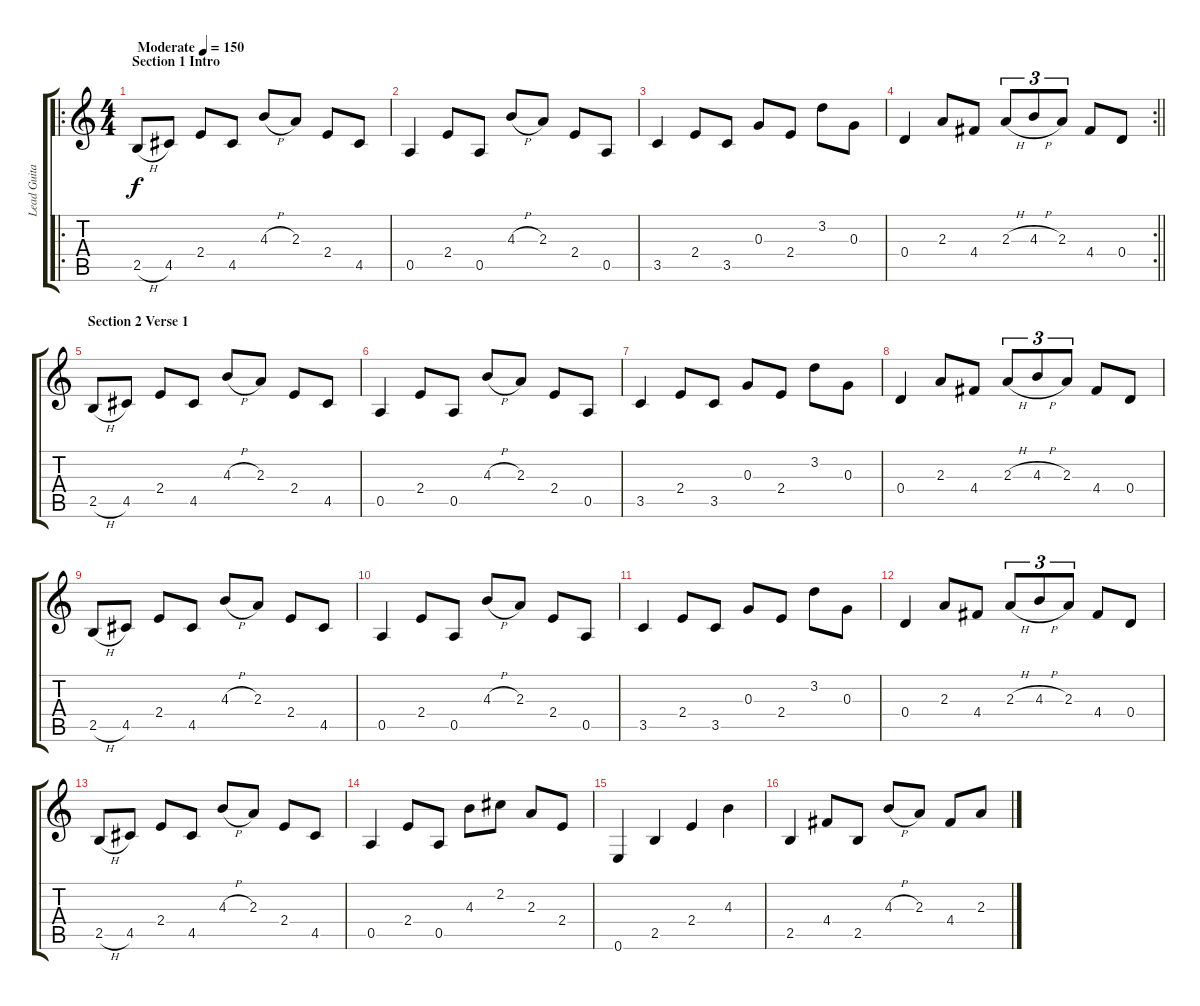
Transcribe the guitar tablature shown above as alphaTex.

\track ("Lead Guitar" "Lead Guita") {instrument electricguitarclean}
\staff {score tabs}
\tuning (E4 B3 G3 D3 A2 E2) {hide}
\ro
\ts (4 4)
\section ("" "Section 1 Intro")
\tempo (150 "Moderate")
\clef g2
\ks c
2.5{h}.8{dy f instrument electricguitarclean} 4.5.8 2.4.8 4.5.8 4.3{h}.8 2.3.8 2.4.8 4.5.8 |
0.5.4 2.4.8 0.5.8 4.3{h}.8 2.3.8 2.4.8 0.5.8 |
3.5.4 2.4.8 3.5.8 0.3.8 2.4.8 3.2.8 0.3.8 |
\rc 2
\barLineRight lightlight
0.4.4 2.3.8 4.4.8 2.3{h}.8{tu (3 2)} 4.3{h}.8{tu (3 2)} 2.3.8{tu (3 2)} 4.4.8 0.4.8 |
\section ("" "Section 2 Verse 1")
2.5{h}.8 4.5.8 2.4.8 4.5.8 4.3{h}.8 2.3.8 2.4.8 4.5.8 |
0.5.4 2.4.8 0.5.8 4.3{h}.8 2.3.8 2.4.8 0.5.8 |
3.5.4 2.4.8 3.5.8 0.3.8 2.4.8 3.2.8 0.3.8 |
0.4.4 2.3.8 4.4.8 2.3{h}.8{tu (3 2)} 4.3{h}.8{tu (3 2)} 2.3.8{tu (3 2)} 4.4.8 0.4.8 |
2.5{h}.8 4.5.8 2.4.8 4.5.8 4.3{h}.8 2.3.8 2.4.8 4.5.8 |
0.5.4 2.4.8 0.5.8 4.3{h}.8 2.3.8 2.4.8 0.5.8 |
3.5.4 2.4.8 3.5.8 0.3.8 2.4.8 3.2.8 0.3.8 |
0.4.4 2.3.8 4.4.8 2.3{h}.8{tu (3 2)} 4.3{h}.8{tu (3 2)} 2.3.8{tu (3 2)} 4.4.8 0.4.8 |
2.5{h}.8 4.5.8 2.4.8 4.5.8 4.3{h}.8 2.3.8 2.4.8 4.5.8 |
0.5.4 2.4.8 0.5.8 4.3.8 2.2.8 2.3.8 2.4.8 |
0.6.4 2.5.4 2.4.4 4.3.4 |
2.5.4 4.4.8 2.5.8 4.3{h}.8 2.3.8 4.4.8 2.3.8
